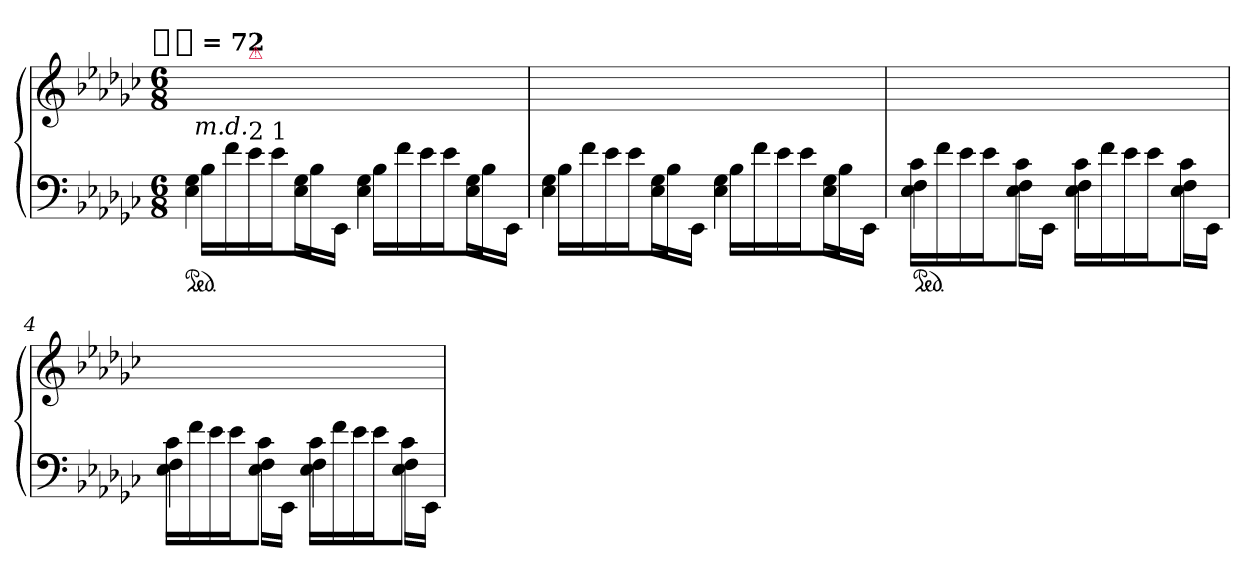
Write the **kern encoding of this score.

**kern	**kern
*part1	*part1
*staff2	*staff1
*clefF4	*clefG2
*k[b-e-a-d-g-c-]	*k[b-e-a-d-g-c-]
*e-:	*e-:
!!LO:TX:omd:t=[quarter-dot] = 72
*M6/8	*M6/8
*MM108	*MM108
=1	=1
*^	*
!LO:TX:b:t=1	!	!
!LO:TX:b:t=2	!	!
!LO:TX:b:t=3	!	!
*ped	*	*
4E-\ 4G-\	16B-LL	8rffyy
.	16f/	.
!	!	!LO:TX:a:color=crimson:t=⚠
!	!LO:TX:a:i:rj:t=m.d.	!
!	!LO:TX:a:t=2	!
.	16e-\	8ryy
!	!LO:TX:a:t=1	!
.	16e-\J	.
16E-\ 16G-\LL	8B-J	8ryy
16EE-JJ	.	.
4E-\ 4G-\	16B-/LL	8ryy
.	16f\	.
.	16e-\	8ryy
.	16e-\J	.
16E-\ 16G-\LL	8B-J	8ryy
16EE-JJ	.	.
=2	=2	=2
4E-\ 4G-\	16B-/LL	8ryy
.	16f\	.
.	16e-\	8rffyy
.	16e-\J	.
16E-\ 16G-\LL	8B-J	8ryy
16EE-JJ	.	.
4E-\ 4G-\	16B-/LL	8ryy
.	16f\	.
.	16e-\	8.ryy
.	16e-\J	.
16E-\ 16G-\LL	8B-J	.
16EE-JJ	.	16ryy
=3	=3	=3
!LO:TX:b:t=1	!	!
!LO:TX:b:t=2	!	!
!LO:TX:b:t=3	!	!
*ped	*	*
4E-\ 4F\	16c-/LL	8rffyy
.	16f\	.
.	16e-\	8ryy
.	16e-\J	.
16E-\ 16F\LL	8c-J	8ryy
16EE-JJ	.	.
4E-\ 4F\	16c-/LL	8ryy
.	16f\	.
.	16e-\	8ryy
.	16e-\J	.
16E-\ 16F\LL	8c-J	8ryy
16EE-JJ	.	.
=4	=4	=4
4E-\ 4F\	16c-/LL	8ryy
.	16f\	.
.	16e-\	8rffyy
.	16e-\J	.
16E-\ 16F\LL	8c-J	8ryy
16EE-JJ	.	.
4E-\ 4F\	16c-/LL	8ryy
.	16f\	.
.	16e-\	8.ryy
.	16e-\J	.
16E-\ 16F\LL	8c-J	.
16EE-JJ	.	16ryy
*v	*v	*
=	=
*-	*-
